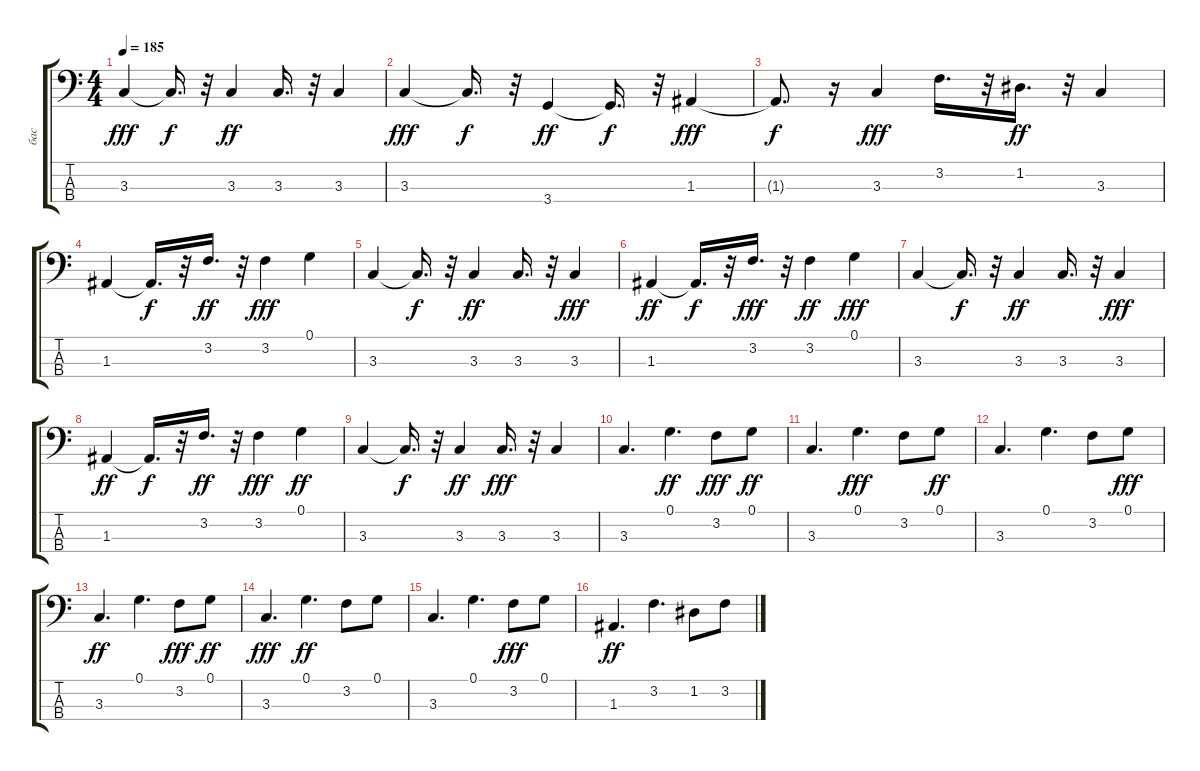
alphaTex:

\track ("бас" "бас") {instrument fretlessbass}
\staff {score tabs}
\tuning (G2 D2 A1 E1) {hide}
\ts (4 4)
\tempo 185
\clef f4
\ks c
3.3.4{dy fff} 3.3{t}.16{d dy f} r.32 3.3.4{dy ff} 3.3.16{d} r.32 3.3.4 |
3.3.4{dy fff} 3.3{t}.16{d dy f} r.32 3.4.4{dy ff} 3.4{t}.16{d dy f} r.32 1.3.4{dy fff} |
1.3{t}.8{d dy f} r.16 3.3.4{dy fff} 3.2.16{d} r.32 1.2.16{d dy ff} r.32 3.3.4 |
1.3.4 1.3{t}.16{d dy f} r.32 3.2.16{d dy ff} r.32 3.2.4{dy fff} 0.1.4 |
3.3.4 3.3{t}.16{d dy f} r.32 3.3.4{dy ff} 3.3.16{d} r.32 3.3.4{dy fff} |
1.3.4{dy ff} 1.3{t}.16{d dy f} r.32 3.2.16{d dy fff} r.32 3.2.4{dy ff} 0.1.4{dy fff} |
3.3.4 3.3{t}.16{d dy f} r.32 3.3.4{dy ff} 3.3.16{d} r.32 3.3.4{dy fff} |
1.3.4{dy ff} 1.3{t}.16{d dy f} r.32 3.2.16{d dy ff} r.32 3.2.4{dy fff} 0.1.4{dy ff} |
3.3.4 3.3{t}.16{d dy f} r.32 3.3.4{dy ff} 3.3.16{d dy fff} r.32 3.3.4 |
3.3.4{d} 0.1.4{d dy ff} 3.2.8{dy fff} 0.1.8{dy ff} |
3.3.4{d} 0.1.4{d dy fff} 3.2.8 0.1.8{dy ff} |
3.3.4{d} 0.1.4{d} 3.2.8 0.1.8{dy fff} |
3.3.4{d dy ff} 0.1.4{d} 3.2.8{dy fff} 0.1.8{dy ff} |
3.3.4{d dy fff} 0.1.4{d dy ff} 3.2.8 0.1.8 |
3.3.4{d} 0.1.4{d} 3.2.8{dy fff} 0.1.8 |
1.3.4{d dy ff} 3.2.4{d} 1.2.8 3.2.8
